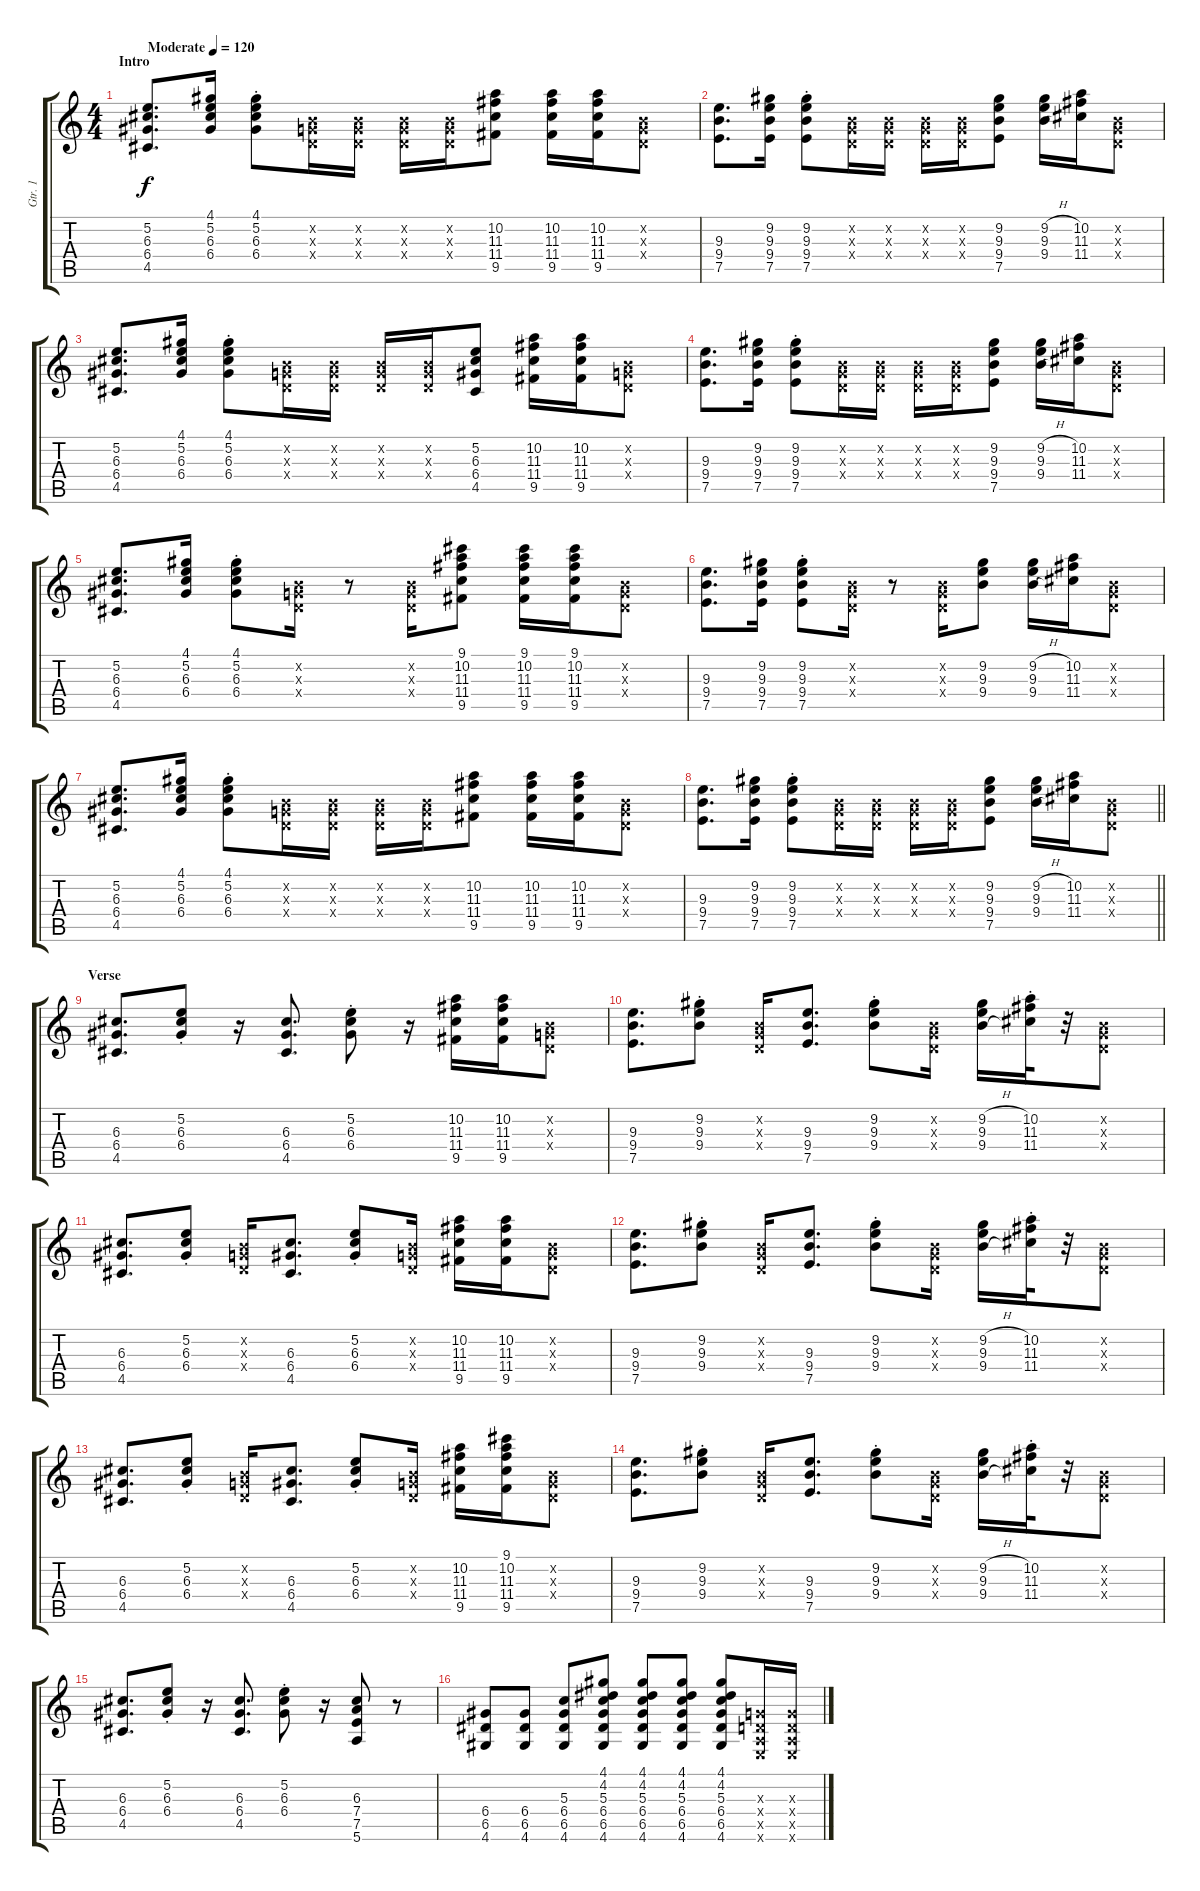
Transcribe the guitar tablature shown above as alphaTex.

\track ("Gtr. 1" "Gtr. 1") {instrument electricguitarclean}
\staff {score tabs}
\tuning (E4 B3 G3 D3 A2 E2) {hide}
\ts (4 4)
\section ("" "Intro")
\tempo (120 "Moderate")
\clef g2
\ks c
(5.2 6.3 6.4 4.5).8{d dy f instrument electricguitarclean} (4.1 5.2 6.3 6.4).16 (4.1{st} 5.2{st} 6.3{st} 6.4{st}).8 (0.2{x} 0.3{x} 0.4{x}).16 (0.2{x} 0.3{x} 0.4{x}).16 (0.2{x} 0.3{x} 0.4{x}).16 (0.2{x} 0.3{x} 0.4{x}).16 (10.2 11.3 11.4 9.5).8 (10.2 11.3 11.4 9.5).16 (10.2 11.3 11.4 9.5).16 (0.2{x} 0.3{x} 0.4{x}).8 |
(9.3 9.4 7.5).8{d} (9.2 9.3 9.4 7.5).16 (9.2{st} 9.3{st} 9.4{st} 7.5{st}).8 (0.2{x} 0.3{x} 0.4{x}).16 (0.2{x} 0.3{x} 0.4{x}).16 (0.2{x} 0.3{x} 0.4{x}).16 (0.2{x} 0.3{x} 0.4{x}).16 (9.2 9.3 9.4 7.5).8 (9.2{h} 9.3{h} 9.4{h}).16 (10.2 11.3 11.4).16 (0.2{x} 0.3{x} 0.4{x}).8 |
(5.2 6.3 6.4 4.5).8{d} (4.1 5.2 6.3 6.4).16 (4.1{st} 5.2{st} 6.3{st} 6.4{st}).8 (0.2{x} 0.3{x} 0.4{x}).16 (0.2{x} 0.3{x} 0.4{x}).16 (0.2{x} 0.3{x} 0.4{x}).16 (0.2{x} 0.3{x} 0.4{x}).16 (5.2 6.3 6.4 4.5).8 (10.2 11.3 11.4 9.5).16 (10.2 11.3 11.4 9.5).16 (0.2{x} 0.3{x} 0.4{x}).8 |
(9.3 9.4 7.5).8{d} (9.2 9.3 9.4 7.5).16 (9.2{st} 9.3{st} 9.4{st} 7.5{st}).8 (0.2{x} 0.3{x} 0.4{x}).16 (0.2{x} 0.3{x} 0.4{x}).16 (0.2{x} 0.3{x} 0.4{x}).16 (0.2{x} 0.3{x} 0.4{x}).16 (9.2 9.3 9.4 7.5).8 (9.2{h} 9.3{h} 9.4{h}).16 (10.2 11.3 11.4).16 (0.2{x} 0.3{x} 0.4{x}).8 |
(5.2 6.3 6.4 4.5).8{d} (4.1 5.2 6.3 6.4).16 (4.1{st} 5.2{st} 6.3{st} 6.4{st}).8 (0.2{x} 0.3{x} 0.4{x}).16 r.8 (0.2{x} 0.3{x} 0.4{x}).16 (9.1 10.2 11.3 11.4 9.5).8 (9.1 10.2 11.3 11.4 9.5).16 (9.1 10.2 11.3 11.4 9.5).16 (0.2{x} 0.3{x} 0.4{x}).8 |
(9.3 9.4 7.5).8{d} (9.2 9.3 9.4 7.5).16 (9.2{st} 9.3{st} 9.4{st} 7.5{st}).8 (0.2{x} 0.3{x} 0.4{x}).16 r.8 (0.2{x} 0.3{x} 0.4{x}).16 (9.2 9.3 9.4).8 (9.2{h} 9.3{h} 9.4{h}).16 (10.2 11.3 11.4).16 (0.2{x} 0.3{x} 0.4{x}).8 |
(5.2 6.3 6.4 4.5).8{d} (4.1 5.2 6.3 6.4).16 (4.1{st} 5.2{st} 6.3{st} 6.4{st}).8 (0.2{x} 0.3{x} 0.4{x}).16 (0.2{x} 0.3{x} 0.4{x}).16 (0.2{x} 0.3{x} 0.4{x}).16 (0.2{x} 0.3{x} 0.4{x}).16 (10.2 11.3 11.4 9.5).8 (10.2 11.3 11.4 9.5).16 (10.2 11.3 11.4 9.5).16 (0.2{x} 0.3{x} 0.4{x}).8 |
\barLineRight lightlight
(9.3 9.4 7.5).8{d} (9.2 9.3 9.4 7.5).16 (9.2{st} 9.3{st} 9.4{st} 7.5{st}).8 (0.2{x} 0.3{x} 0.4{x}).16 (0.2{x} 0.3{x} 0.4{x}).16 (0.2{x} 0.3{x} 0.4{x}).16 (0.2{x} 0.3{x} 0.4{x}).16 (9.2 9.3 9.4 7.5).8 (9.2{h} 9.3{h} 9.4{h}).16 (10.2 11.3 11.4).16 (0.2{x} 0.3{x} 0.4{x}).8 |
\section ("" "Verse")
(6.3 6.4 4.5).8{d} (5.2{st} 6.3{st} 6.4{st}).8 r.16 (6.3 6.4 4.5).8{d} (5.2{st} 6.3{st} 6.4{st}).8 r.16 (10.2 11.3 11.4 9.5).16 (10.2 11.3 11.4 9.5).16 (0.2{x} 0.3{x} 0.4{x}).8 |
(9.3 9.4 7.5).8{d} (9.2{st} 9.3{st} 9.4{st}).8 (0.2{x} 0.3{x} 0.4{x}).16 (9.3 9.4 7.5).8{d} (9.2{st} 9.3{st} 9.4{st}).8 (0.2{x} 0.3{x} 0.4{x}).16 (9.2{h} 9.3{h} 9.4{h}).16 (10.2{st} 11.3{st} 11.4{st}).32 r.32 (0.2{x} 0.3{x} 0.4{x}).8 |
(6.3 6.4 4.5).8{d} (5.2{st} 6.3{st} 6.4{st}).8 (0.2{x} 0.3{x} 0.4{x}).16 (6.3 6.4 4.5).8{d} (5.2{st} 6.3{st} 6.4{st}).8 (0.2{x} 0.3{x} 0.4{x}).16 (10.2 11.3 11.4 9.5).16 (10.2 11.3 11.4 9.5).16 (0.2{x} 0.3{x} 0.4{x}).8 |
(9.3 9.4 7.5).8{d} (9.2{st} 9.3{st} 9.4{st}).8 (0.2{x} 0.3{x} 0.4{x}).16 (9.3 9.4 7.5).8{d} (9.2{st} 9.3{st} 9.4{st}).8 (0.2{x} 0.3{x} 0.4{x}).16 (9.2{h} 9.3{h} 9.4{h}).16 (10.2{st} 11.3{st} 11.4{st}).32 r.32 (0.2{x} 0.3{x} 0.4{x}).8 |
(6.3 6.4 4.5).8{d} (5.2{st} 6.3{st} 6.4{st}).8 (0.2{x} 0.3{x} 0.4{x}).16 (6.3 6.4 4.5).8{d} (5.2{st} 6.3{st} 6.4{st}).8 (0.2{x} 0.3{x} 0.4{x}).16 (10.2 11.3 11.4 9.5).16 (9.1 10.2 11.3 11.4 9.5).16 (0.2{x} 0.3{x} 0.4{x}).8 |
(9.3 9.4 7.5).8{d} (9.2{st} 9.3{st} 9.4{st}).8 (0.2{x} 0.3{x} 0.4{x}).16 (9.3 9.4 7.5).8{d} (9.2{st} 9.3{st} 9.4{st}).8 (0.2{x} 0.3{x} 0.4{x}).16 (9.2{h} 9.3{h} 9.4{h}).16 (10.2{st} 11.3{st} 11.4{st}).32 r.32 (0.2{x} 0.3{x} 0.4{x}).8 |
(6.3 6.4 4.5).8{d} (5.2{st} 6.3{st} 6.4{st}).8 r.16 (6.3 6.4 4.5).8{d} (5.2{st} 6.3{st} 6.4{st}).8 r.16 (6.3 7.4 7.5 5.6).8 r.8 |
(6.4 6.5 4.6).8 (6.4 6.5 4.6).8 (5.3 6.4 6.5 4.6).8 (4.1 4.2 5.3 6.4 6.5 4.6).8 (4.1 4.2 5.3 6.4 6.5 4.6).8 (4.1 4.2 5.3 6.4 6.5 4.6).8 (4.1 4.2 5.3 6.4 6.5 4.6).8 (0.3{x} 0.4{x} 0.5{x} 0.6{x}).16 (0.3{x} 0.4{x} 0.5{x} 0.6{x}).16
